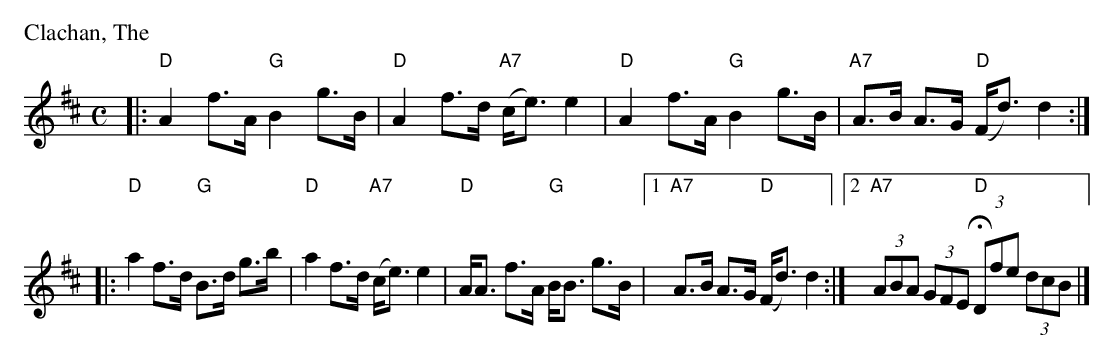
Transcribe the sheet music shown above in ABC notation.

X:1
M: C
L: 1/8
P: Clachan, The
K: D
|: "D"A2  f>A "G"B2  g>B |  "D" A2  f>d "A7"(c<e) e2 \
|  "D"A2  f>A "G"B2  g>B |  "A7"A>B A>G "D" (F<d) d2 :|
|: "D"a2  f>d "G"B>d g>b |  "D" a2  f>d "A7"(c<e) e2 \
|  "D"A<A f>A "G"B<B g>B |1 "A7"A>B A>G "D" (F<d) d2 :|2 "A7"(3ABA (3GFE "D"H(3Dfe (3dcB |]
